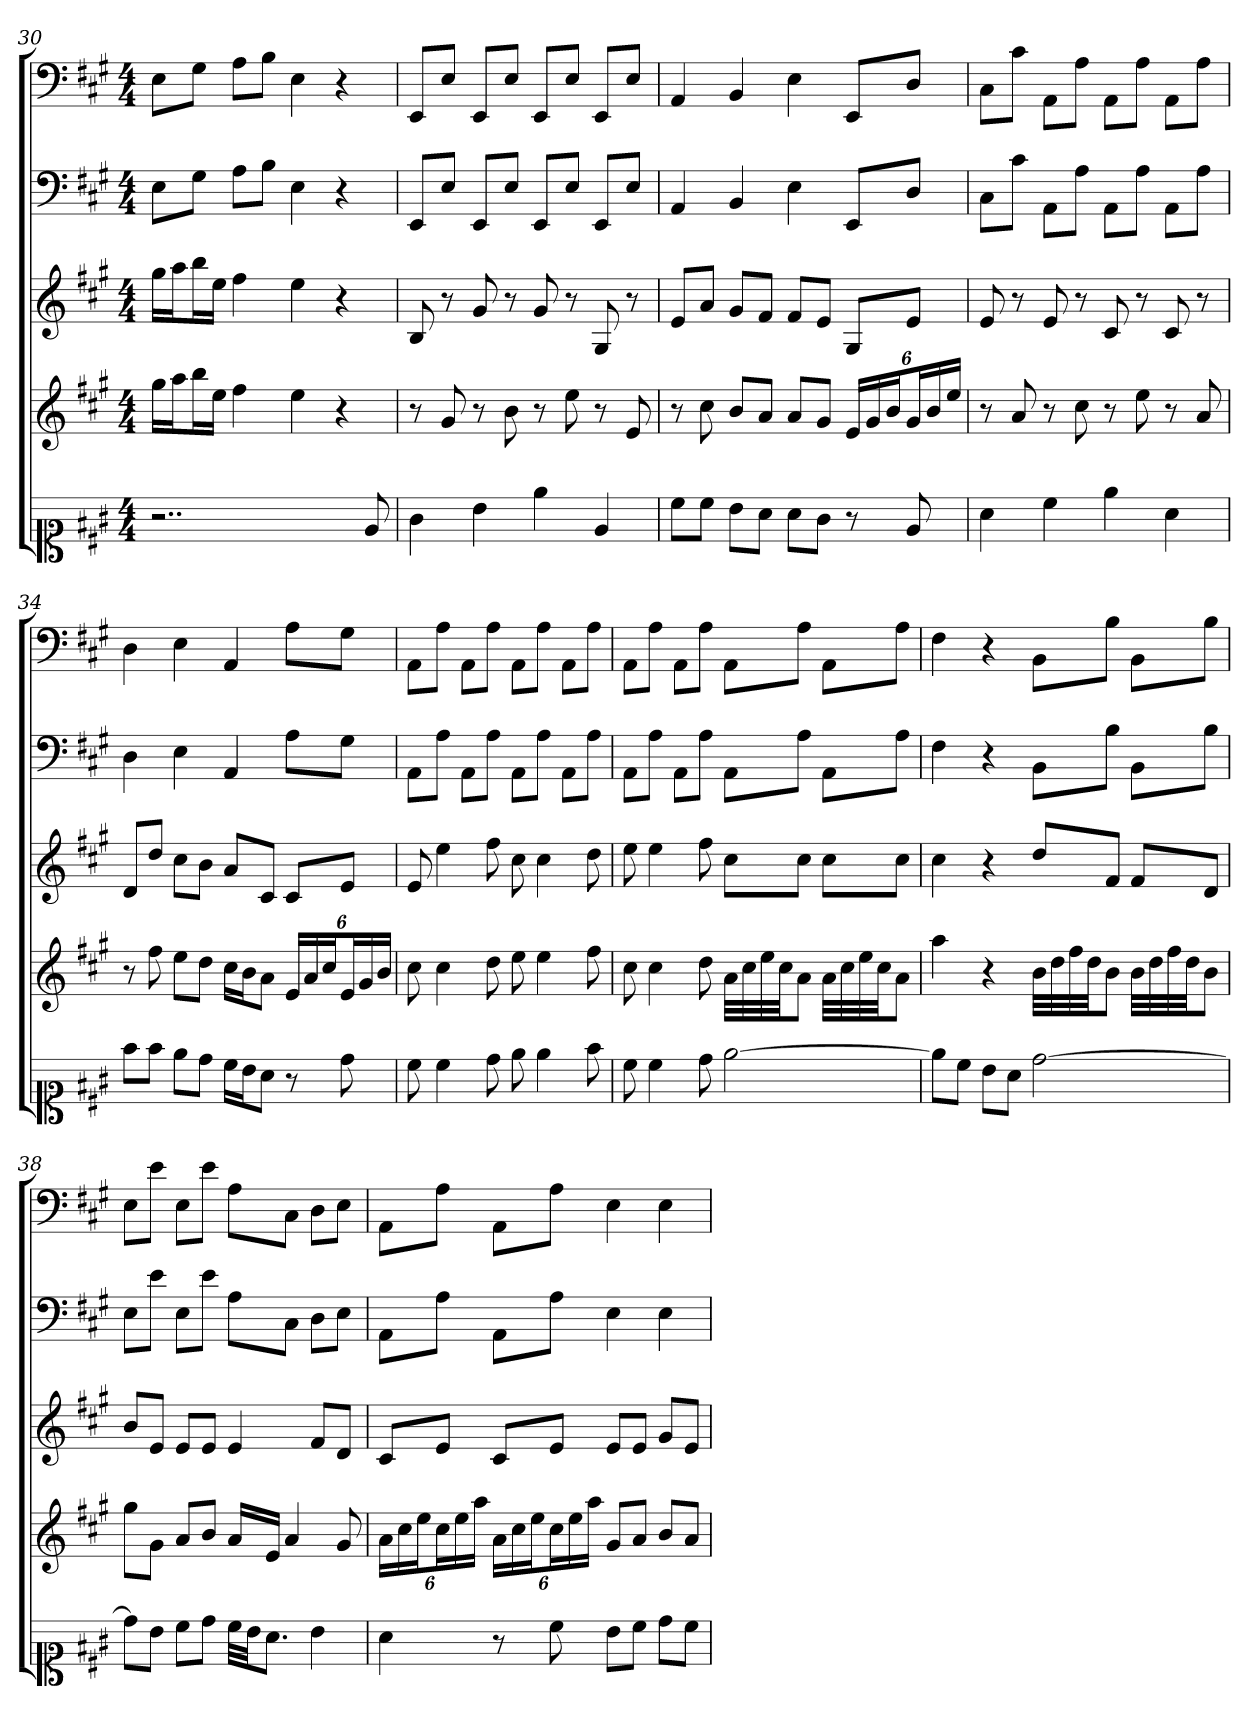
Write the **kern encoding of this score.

**kern	**kern	**kern	**kern	**kern
*part5	*part4	*part3	*part2	*part1
*staff5	*staff4	*staff3	*staff2	*staff1
*clefC1	*	*	*clefF4	*clefF4
*k[f#c#g#]	*k[f#c#g#]	*k[f#c#g#]	*k[f#c#g#]	*k[f#c#g#]
*A:	*A:	*A:	*A:	*A:
*M4/4	*M4/4	*M4/4	*M4/4	*M4/4
=30	=30	=30	=30	=30
2..r	16gg#LL	16gg#LL	8E\L	8E\L
.	16aaJ	16aaJ	.	.
.	16bbL	16bbL	8G#\J	8G#\J
.	16eeJJ	16eeJJ	.	.
.	4ff#	4ff#	8A\L	8A\L
.	.	.	8B\J	8B\J
.	4ee	4ee	4E	4E
.	4r	4r	4r	4r
8e	.	.	.	.
=31	=31	=31	=31	=31
4g#	8r	8B	8EE/L	8EE/L
.	8g#	8r	8E/J	8E/J
4b	8r	8g#	8EE/L	8EE/L
.	8b	8r	8E/J	8E/J
4ee	8r	8g#	8EE/L	8EE/L
.	8ee	8r	8E/J	8E/J
4e	8r	8G#	8EE/L	8EE/L
.	8e	8r	8E/J	8E/J
=32	=32	=32	=32	=32
8cc#\L	8r	8eL	4AA	4AA
8cc#\J	8cc#	8aJ	.	.
8b\L	8bL	8g#L	4BB	4BB
8a\J	8aJ	8f#J	.	.
8a\L	8aL	8f#L	4E	4E
8g#\J	8g#J	8eJ	.	.
8r	24eLL	8G#L	8EE/L	8EE/L
.	24g#	.	.	.
.	24bJ	.	.	.
8e	24g#L	8eJ	8D/J	8D/J
.	24b	.	.	.
.	24eeJJ	.	.	.
=33	=33	=33	=33	=33
4a	8r	8e	8C#\L	8C#\L
.	8a	8r	8c#\J	8c#\J
4cc#	8r	8e	8AA\L	8AA\L
.	8cc#	8r	8A\J	8A\J
4ee	8r	8c#	8AA\L	8AA\L
.	8ee	8r	8A\J	8A\J
4a	8r	8c#	8AA\L	8AA\L
.	8a	8r	8A\J	8A\J
=34	=34	=34	=34	=34
8ff#\L	8r	8dL	4D	4D
8ff#\J	8ff#	8ddJ	.	.
8ee\L	8eeL	8cc#L	4E	4E
8dd\J	8ddJ	8bJ	.	.
16cc#\LL	16cc#LL	8aL	4AA	4AA
16b\J	16bJ	.	.	.
8a\J	8aJ	8c#J	.	.
8r	24eLL	8c#L	8A\L	8A\L
.	24a	.	.	.
.	24cc#J	.	.	.
8dd	24eL	8eJ	8G#\J	8G#\J
.	24g#	.	.	.
.	24bJJ	.	.	.
=35	=35	=35	=35	=35
8cc#	8cc#	8e	8AA\L	8AA\L
4cc#	4cc#	4ee	8A\J	8A\J
.	.	.	8AA\L	8AA\L
8dd	8dd	8ff#	8A\J	8A\J
8ee	8ee	8cc#	8AA\L	8AA\L
4ee	4ee	4cc#	8A\J	8A\J
.	.	.	8AA\L	8AA\L
8ff#	8ff#	8dd	8A\J	8A\J
=36	=36	=36	=36	=36
8cc#	8cc#	8ee	8AA\L	8AA\L
4cc#	4cc#	4ee	8A\J	8A\J
.	.	.	8AA\L	8AA\L
8dd	8dd	8ff#	8A\J	8A\J
[2ee	32aLLL	8cc#L	8AA\L	8AA\L
.	32cc#	.	.	.
.	32ee	.	.	.
.	32cc#JJ	.	.	.
.	8aJ	8cc#J	8A\J	8A\J
.	32aLLL	8cc#L	8AA\L	8AA\L
.	32cc#	.	.	.
.	32ee	.	.	.
.	32cc#JJ	.	.	.
.	8aJ	8cc#J	8A\J	8A\J
=37	=37	=37	=37	=37
8ee\L]	4aa	4cc#	4F#	4F#
8cc#\J	.	.	.	.
8b\L	4r	4r	4r	4r
8a\J	.	.	.	.
[2dd	32bLLL	8ddL	8BB\L	8BB\L
.	32dd	.	.	.
.	32ff#	.	.	.
.	32ddJJ	.	.	.
.	8bJ	8f#J	8B\J	8B\J
.	32bLLL	8f#L	8BB\L	8BB\L
.	32dd	.	.	.
.	32ff#	.	.	.
.	32ddJJ	.	.	.
.	8bJ	8dJ	8B\J	8B\J
=38	=38	=38	=38	=38
8dd\L]	8gg#L	8bL	8E\L	8E\L
8b\J	8g#J	8eJ	8e\J	8e\J
8cc#\L	8aL	8eL	8E\L	8E\L
8dd\J	8bJ	8eJ	8e\J	8e\J
32cc#\LLL	16aLL	4e	8A\L	8A\L
32b\JJ	.	.	.	.
8.a\J	16eJJ	.	.	.
.	4a	.	8C#\J	8C#\J
4b	.	8f#L	8D\L	8D\L
.	8g#	8dJ	8E\J	8E\J
=39	=39	=39	=39	=39
4a	24aLL	8c#L	8AA\L	8AA\L
.	24cc#	.	.	.
.	24eeJ	.	.	.
.	24cc#L	8eJ	8A\J	8A\J
.	24ee	.	.	.
.	24aaJJ	.	.	.
8r	24aLL	8c#L	8AA\L	8AA\L
.	24cc#	.	.	.
.	24eeJ	.	.	.
8cc#	24cc#L	8eJ	8A\J	8A\J
.	24ee	.	.	.
.	24aaJJ	.	.	.
8b\L	8g#L	8eL	4E	4E
8cc#\J	8aJ	8eJ	.	.
8dd\L	8bL	8g#L	4E	4E
8cc#\J	8aJ	8eJ	.	.
=	=	=	=	=
*-	*-	*-	*-	*-
